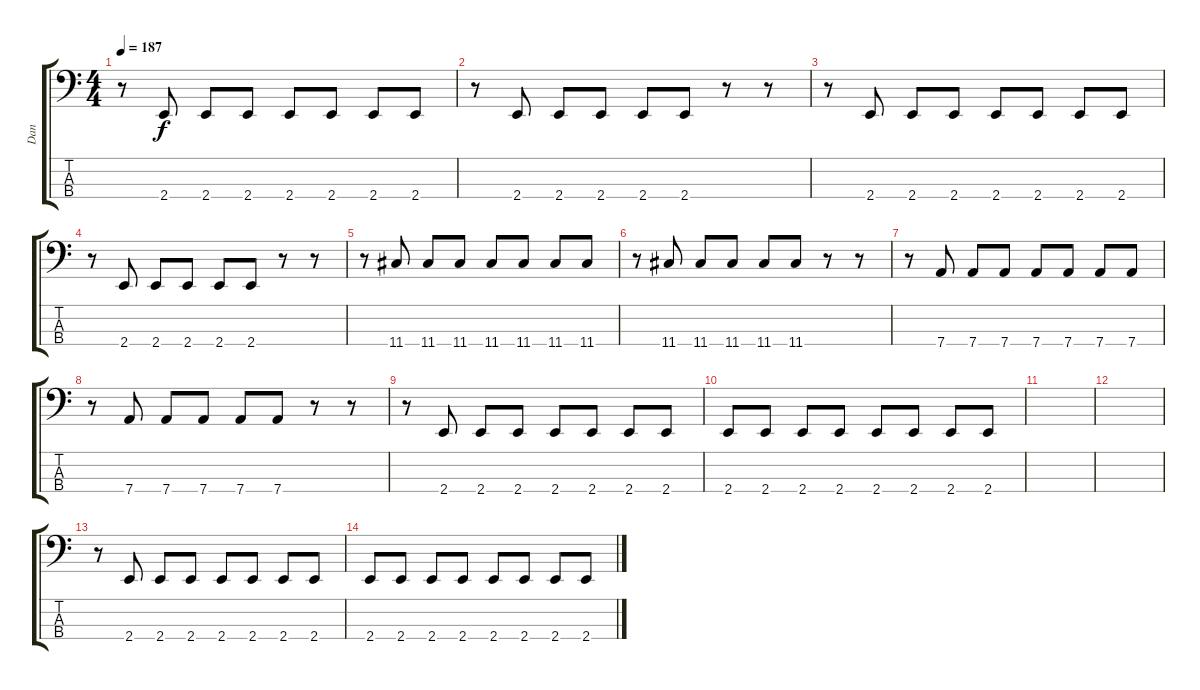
\track ("Dan" "Dan") {instrument electricbasspick}
\staff {score tabs}
\tuning (G2 D2 A1 D1) {hide}
\ts (4 4)
\tempo 187
\clef f4
\ks c
r.8{dy f} 2.4.8 2.4.8 2.4.8 2.4.8 2.4.8 2.4.8 2.4.8 |
r.8 2.4.8 2.4.8 2.4.8 2.4.8 2.4.8 r.8 r.8 |
r.8 2.4.8 2.4.8 2.4.8 2.4.8 2.4.8 2.4.8 2.4.8 |
r.8 2.4.8 2.4.8 2.4.8 2.4.8 2.4.8 r.8 r.8 |
r.8 11.4.8 11.4.8 11.4.8 11.4.8 11.4.8 11.4.8 11.4.8 |
r.8 11.4.8 11.4.8 11.4.8 11.4.8 11.4.8 r.8 r.8 |
r.8 7.4.8 7.4.8 7.4.8 7.4.8 7.4.8 7.4.8 7.4.8 |
r.8 7.4.8 7.4.8 7.4.8 7.4.8 7.4.8 r.8 r.8 |
r.8 2.4.8 2.4.8 2.4.8 2.4.8 2.4.8 2.4.8 2.4.8 |
2.4.8 2.4.8 2.4.8 2.4.8 2.4.8 2.4.8 2.4.8 2.4.8 |
|
|
r.8 2.4.8 2.4.8 2.4.8 2.4.8 2.4.8 2.4.8 2.4.8 |
2.4.8 2.4.8 2.4.8 2.4.8 2.4.8 2.4.8 2.4.8 2.4.8
